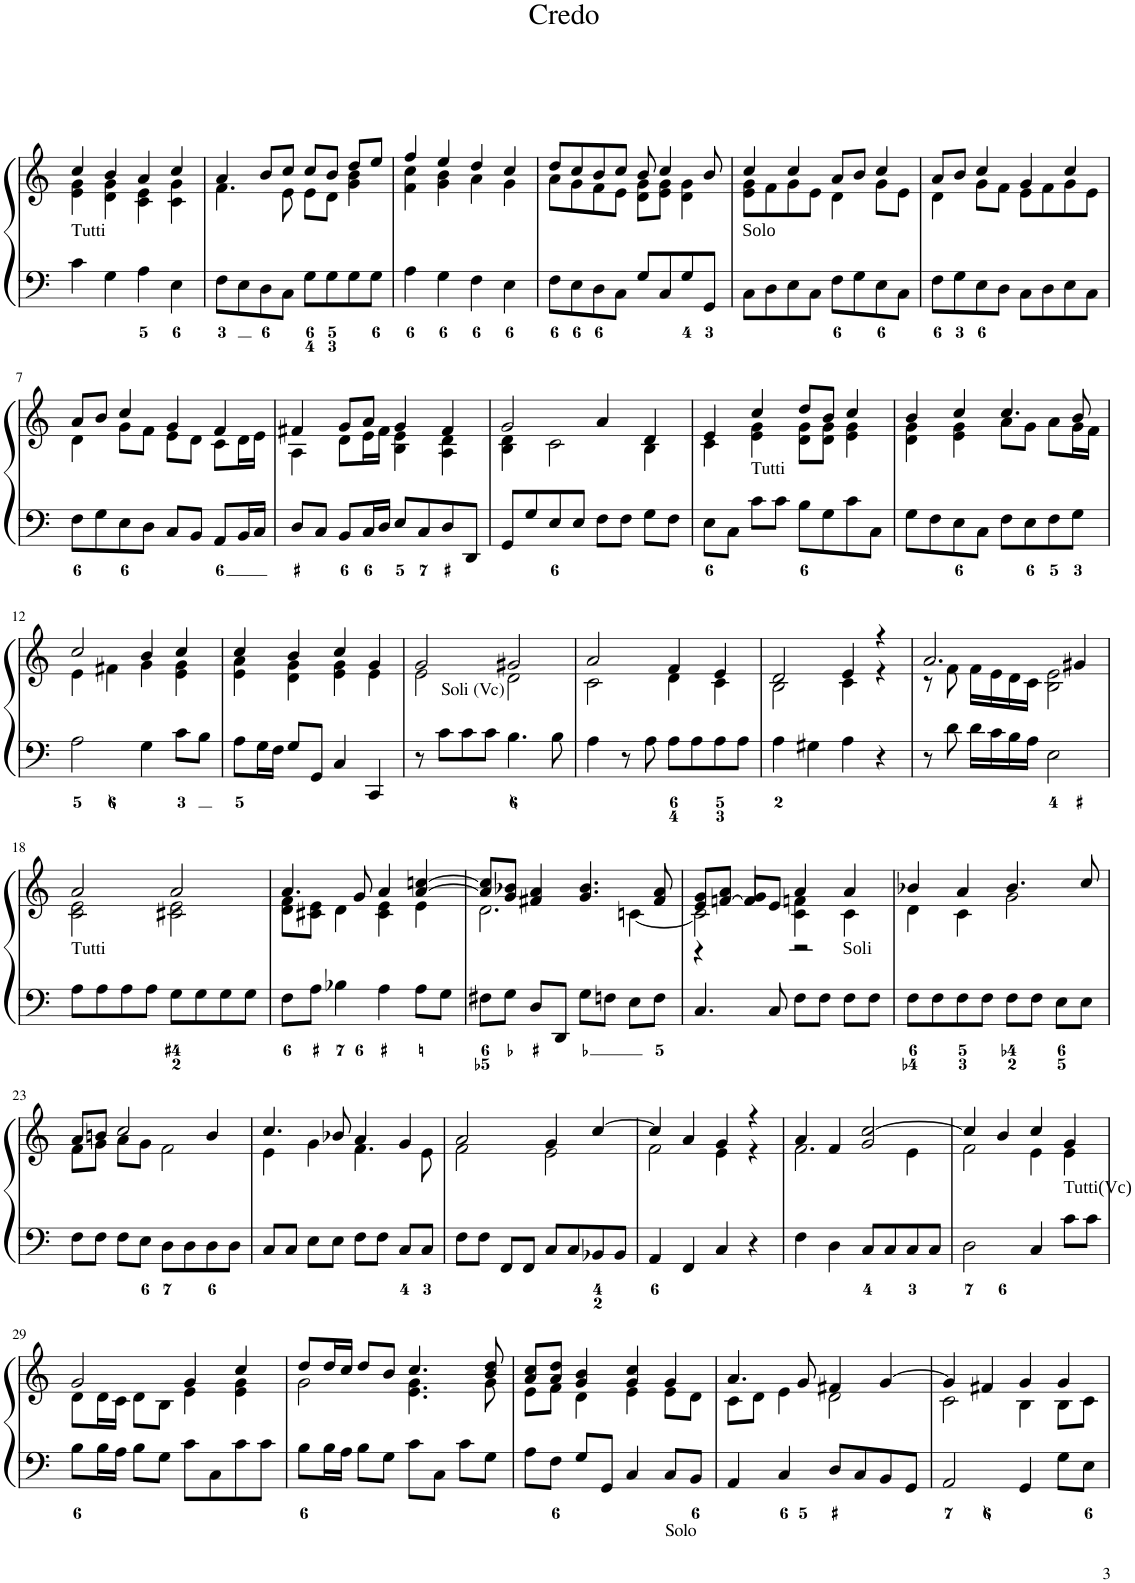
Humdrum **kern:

**kern	**kern
*part1	*part1
*staff2	*staff1
*I"Organo	*
*I'Org.	*
!!LO:PB:g=z
*clefF4	*clefG2
*k[]	*k[]
*M4/4	*M4/4
*met(c)	*met(c)
=1	=1
*	*^
!LO:TX:a:t=Tutti	!	!
4c\	4cc/	4e\ 4g\
4G\	4b/	4d\ 4g\
4A\	4a/	4c\ 4e\
4E\	4cc/	4c\ 4g\
=2	=2	=2
8F\L	4a/	4.f\
8E\	.	.
8D\	8b/L	.
8C\J	8cc/J	8e\
8G\L	8cc/L	8e\L
8G\	8b/J	8d\J
8G\	8dd/L	4g\ 4b\
8G\J	8ee/J	.
=3	=3	=3
4A\	4ff/	4f\ 4cc\
4G\	4ee/	4g\ 4b\
4F\	4dd/	4a\
4E\	4cc/	4g\
=4	=4	=4
8F\L	8dd/L	8a\L
8E\	8cc/	8g\
8D\	8b/	8f\
8C\J	8cc/J	8e\J
8G/L	8b/	8d\ 8g\L
8C/	4cc/	8e\ 8g\J
8G/	.	4d\ 4g\
8GG/J	8b/	.
=5	=5	=5
!LO:TX:a:t=Solo	!	!
8C\L	4cc/	8e\ 8g\L
8D\	.	8f\
8E\	4cc/	8g\
8C\J	.	8e\J
8F\L	8a/L	4d\
8G\	8b/J	.
8E\	4cc/	8g\L
8C\J	.	8e\J
=6	=6	=6
8F\L	8a/L	4d\
8G\	8b/J	.
8E\	4cc/	8g\L
8D\J	.	8f\J
8C\L	4g/	8e\L
8D\	.	8f\
8E\	4cc/	8g\
8C\J	.	8e\J
!!LO:LB:g=z	!!
=7	=7	=7
8F\L	8a/L	4d\
8G\	8b/J	.
8E\	4cc/	8g\L
8D\J	.	8f\J
8C/L	4g/	8e\L
8BB/J	.	8d\J
8AA/L	4f/	8c\L
16BB/L	.	16d\L
16C/JJ	.	16e\JJ
=8	=8	=8
8D/L	4f#X/	4A\
8C/J	.	.
8BB/L	8g/L	8d\L
16C/L	8a/J	16e\L
16D/JJ	.	16f#\JJ
8E/L	4g/	4B\ 4e\
8C/	.	.
8D/	4f#/	4A\ 4d\
8DD/J	.	.
=9	=9	=9
8GG/L	2g/	4B\ 4d\
8G/	.	.
8E/	.	2c\
8E/J	.	.
8F\L	4a/	.
8F\J	.	.
8G\L	4d/	4B\
8F\J	.	.
=10	=10	=10
8E\L	4e/	4c\
8C\J	.	.
!LO:TX:a:t=Tutti	!	!
8c\L	4cc/	4e\ 4g\
8c\J	.	.
8B\L	8dd/L	8d\ 8g\L
8G\	8b/J	8d\ 8g\J
8c\	4cc/	4e\ 4g\
8C\J	.	.
=11	=11	=11
8G\L	4b/	4d\ 4g\
8F\	.	.
8E\	4cc/	4e\ 4g\
8C\J	.	.
8F\L	4.cc/	8a\L
8E\	.	8g\J
8F\	.	8a\L
8G\J	8b/	16g\L
.	.	16f\JJ
!!LO:LB:g=z	!!
=12	=12	=12
2A\	2cc/	4e\
.	.	4f#X\
4G\	4b/	4g\
8c\L	4cc/	4e\ 4g\
8B\J	.	.
=13	=13	=13
8A\L	4cc/	4e\ 4a\
16G\L	.	.
16F\JJ	.	.
8G/L	4b/	4d\ 4g\
8GG/J	.	.
4C/	4cc/	4e\ 4g\
4CC/	4g/	4e\
=14	=14	=14
8r	2g/	2e\
!LO:TX:a:t=Soli (Vc)	!	!
8c\L	.	.
8c\	.	.
8c\J	.	.
4.B\	2g#X/	2d\
8B\	.	.
=15	=15	=15
4A\	2a/	2c\
8r	.	.
8A\	.	.
8A\L	4f/	4d\
8A\	.	.
8A\	4e/	4c\
8A\J	.	.
=16	=16	=16
4A\	2d/	2B\
4G#X\	.	.
4A\	4e/	4c\
4r	4r	4r
=17	=17	=17
8r	2.a/	8r
8d\	.	8f\
16d\LL	.	16f\LL
16c\	.	16e\
16B\	.	16d\
16A\JJ	.	16c\JJ
2E\	.	2B\ 2e\
.	4g#X/	.
!!LO:LB:g=z	!!
=18	=18	=18
!LO:TX:a:t=Tutti	!	!
8A\L	2a/	2c\ 2e\
8A\	.	.
8A\	.	.
8A\J	.	.
8G\L	2a/	2c#X\ 2e\
8G\	.	.
8G\	.	.
8G\J	.	.
=19	=19	=19
8F\L	4.a/	8d\ 8f\L
8A\J	.	8c#X\ 8e\J
4B-X\	.	4d\
.	8g/	.
4A\	4a/	4c#\ 4e\
8A\L	[4a/ [4ccn/	4e\
8G\J	.	.
=20	=20	=20
8F#X\L	8a/] 8cc/]L	2.d\
8G\J	8g/ 8b-X/J	.
8D/L	4f#X/ 4a/	.
8DD/J	.	.
8G\L	4.g/ 4.b-/	.
8Fn\J	.	.
8E\L	.	[4cn\
8F\J	8f#/ 8a/	.
=21	=21	=21
*	*	*^
4.C/	8e/ 8g/L	2c\]	4r
.	[8fn/ 8a/J	.	.
.	4g/	.	8f/L]
8C/	.	.	8e/J
8F\L	4a/	4c\ 4fn\	2r
8F\J	.	.	.
!LO:TX:a:t=Soli	!	!	!
8F\L	4a/	4c\	.
8F\J	.	.	.
*	*	*v	*v
=22	=22	=22
8F\L	4b-X/	4d\
8F\	.	.
8F\	4a/	4c\
8F\J	.	.
8F\L	4.b-/	2g\
8F\J	.	.
8E\L	.	.
8E\J	8cc/	.
!!LO:LB:g=z	!!
=23	=23	=23
8F\L	8a/L	8f\L
8F\J	8bn/J	8g\J
8F\L	2cc/	8a\L
8E\J	.	8g\J
8D\L	.	2f\
8D\	.	.
8D\	4b/	.
8D\J	.	.
=24	=24	=24
8C/L	4.cc/	4e\
8C/J	.	.
8E\L	.	4g\
8E\J	8b-X/	.
8F\L	4a/	4.f\
8F\J	.	.
8C/L	4g/	.
8C/J	.	8e\
=25	=25	=25
8F\L	2a/	2f\
8F\J	.	.
8FF/L	.	.
8FF/J	.	.
8C/L	4g/	2e\
8C/	.	.
8BB-X/	[4cc/	.
8BB-/J	.	.
=26	=26	=26
4AA/	4cc/]	2f\
4FF/	4a/	.
4C/	4g/	4e\
4r	4r	4r
=27	=27	=27
4F\	4a/	2.f\
4D\	4f/	.
8C/L	2g/ [2cc/	.
8C/	.	.
8C/	.	4e\
8C/J	.	.
=28	=28	=28
2D\	4cc/]	2f\
.	4b/	.
4C/	4cc/	4e\
!LO:TX:a:t=Tutti(Vc)	!	!
8c\L	4g/	4e\
8c\J	.	.
!!LO:LB:g=z	!!
=29	=29	=29
8B\L	2g/	8d\L
16B\L	.	16d\L
16A\JJ	.	16c\JJ
8B\L	.	8d\L
8G\J	.	8B\J
8c\L	4g/	4e\
8C\	.	.
8c\	4cc/	4e\ 4g\
8c\J	.	.
=30	=30	=30
8B\L	8dd/L	2g\
16B\L	16dd/L	.
16A\JJ	16cc/JJ	.
8B\L	8dd/L	.
8G\J	8b/J	.
8c\L	4.cc/	4.e\ 4.g\
8C\J	.	.
8c\L	.	.
8G\J	8b/ 8dd/	8g\
=31	=31	=31
8A\L	8a/ 8cc/L	8e\L
8F\J	8a/ 8dd/J	8f\J
8G/L	4g/ 4b/	4d\
8GG/J	.	.
4C/	4g/ 4cc/	4e\
!LO:TX:b:t=Solo	!	!
8C/L	4g/	8e\L
8BB/J	.	8d\J
=32	=32	=32
4AA/	4.a/	8c\L
.	.	8d\J
4C/	.	4e\
.	8g/	.
8D/L	4f#X/	2d\
8C/	.	.
8BB/	[4g/	.
8GG/J	.	.
=33	=33	=33
2AA/	4g/]	2c\
.	4f#X/	.
4GG/	4g/	4B\
8G\L	4g/	8B\L
8E\J	.	8c\J
*	*v	*v
=	=
*-	*-
